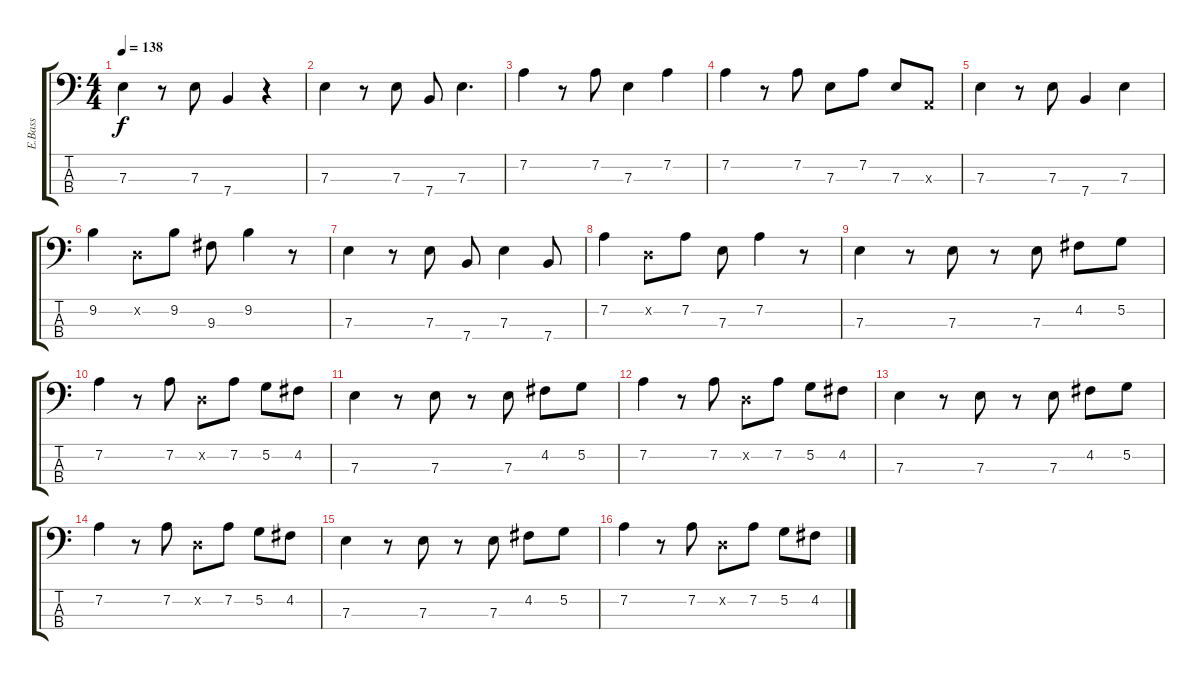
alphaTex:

\track ("E.Bass" "E.Bass") {instrument electricbassfinger}
\staff {score tabs}
\tuning (G2 D2 A1 E1) {hide}
\ts (4 4)
\tempo 138
\clef f4
\ks c
7.3.4{dy f} r.8 7.3.8 7.4.4 r.4 |
7.3.4 r.8 7.3.8 7.4.8 7.3.4{d} |
7.2.4 r.8 7.2.8 7.3.4 7.2.4 |
7.2.4 r.8 7.2.8 7.3.8 7.2.8 7.3.8 0.3{x}.8 |
7.3.4 r.8 7.3.8 7.4.4 7.3.4 |
9.2.4 0.2{x}.8 9.2.8 9.3.8 9.2.4 r.8 |
7.3.4 r.8 7.3.8 7.4.8 7.3.4 7.4.8 |
7.2.4 0.2{x}.8 7.2.8 7.3.8 7.2.4 r.8 |
7.3.4 r.8 7.3.8 r.8 7.3.8 4.2.8 5.2.8 |
7.2.4 r.8 7.2.8 0.2{x}.8 7.2.8 5.2.8 4.2.8 |
7.3.4 r.8 7.3.8 r.8 7.3.8 4.2.8 5.2.8 |
7.2.4 r.8 7.2.8 0.2{x}.8 7.2.8 5.2.8 4.2.8 |
7.3.4 r.8 7.3.8 r.8 7.3.8 4.2.8 5.2.8 |
7.2.4 r.8 7.2.8 0.2{x}.8 7.2.8 5.2.8 4.2.8 |
7.3.4 r.8 7.3.8 r.8 7.3.8 4.2.8 5.2.8 |
7.2.4 r.8 7.2.8 0.2{x}.8 7.2.8 5.2.8 4.2.8
